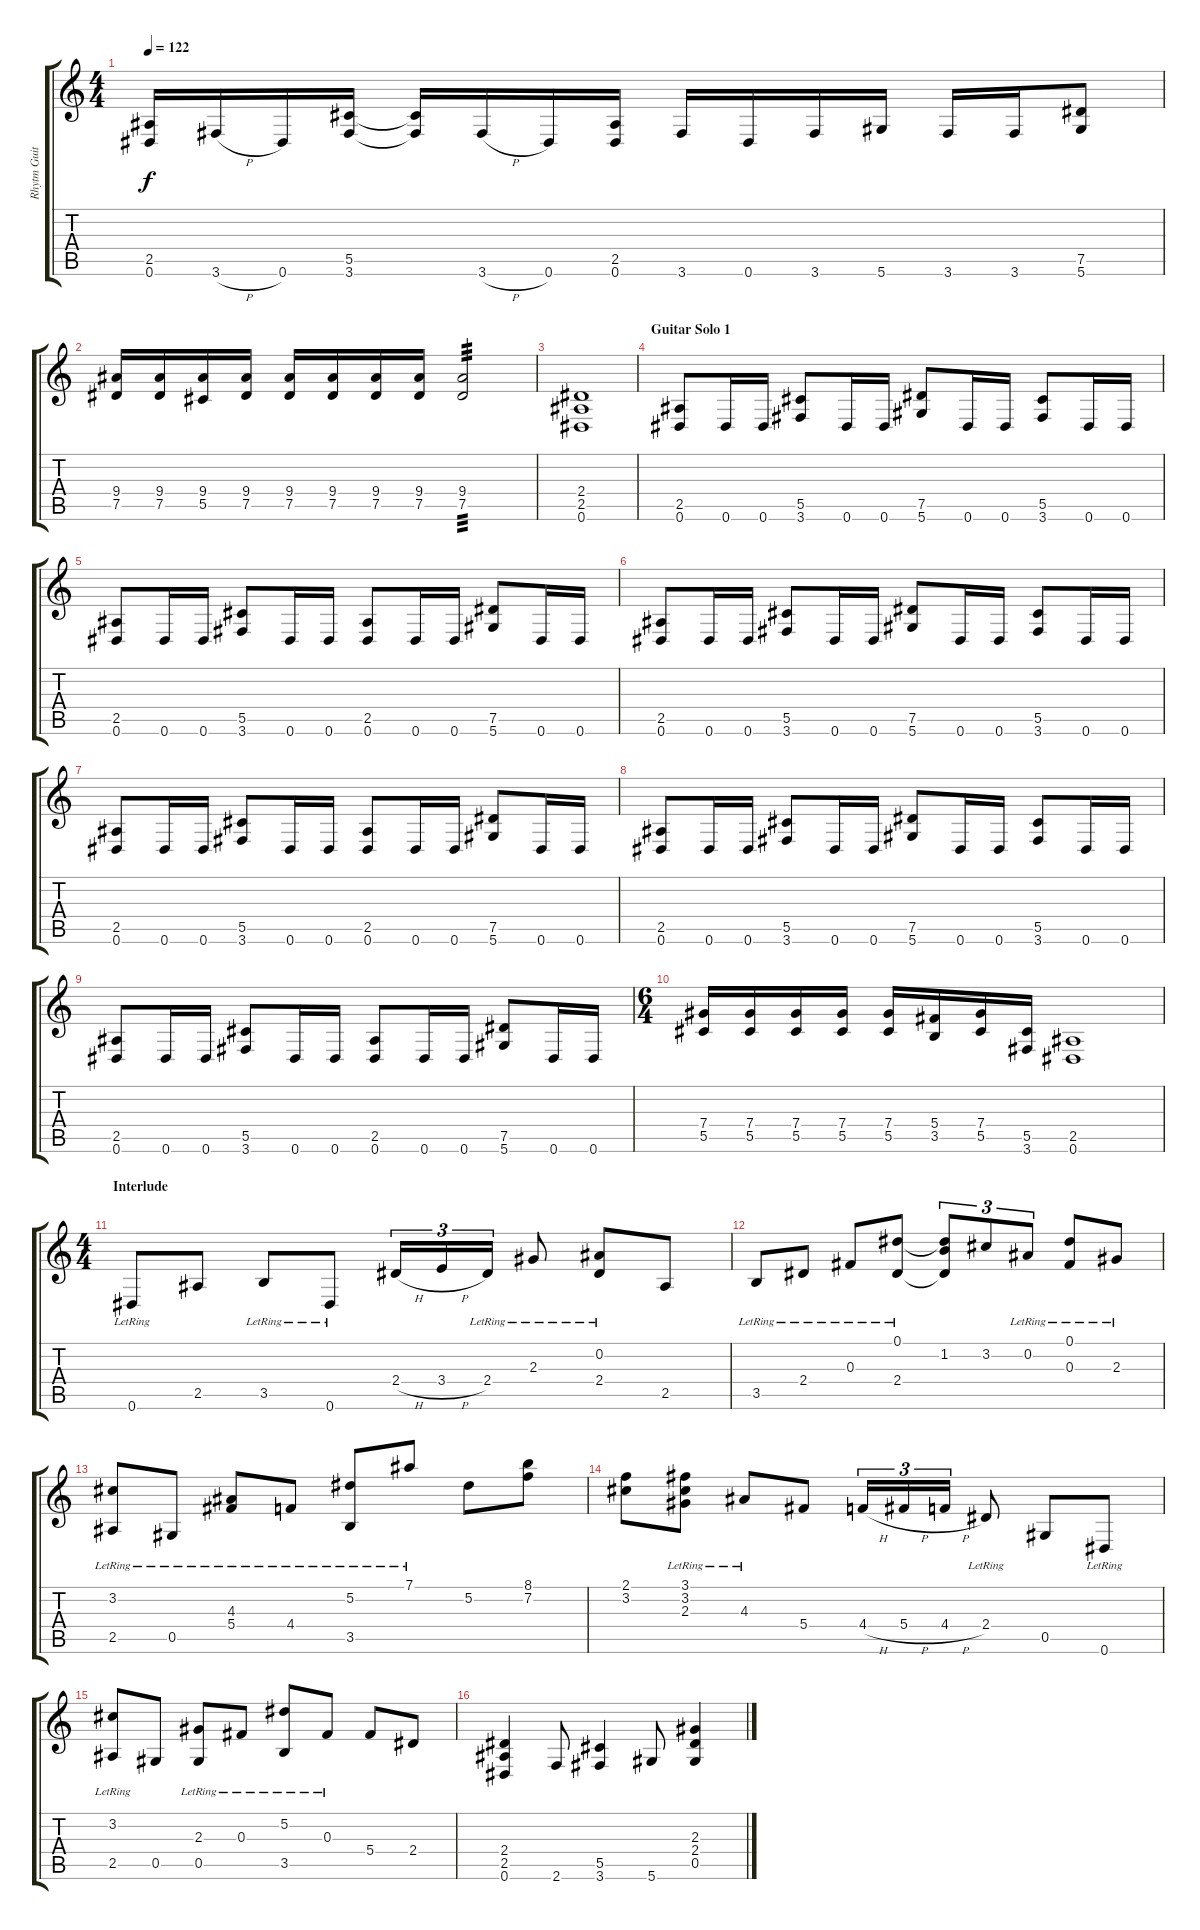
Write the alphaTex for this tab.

\track ("Rhytm Guitar/Classical Guitar" "Rhytm Guit") {instrument distortionguitar}
\staff {score tabs}
\tuning (Eb4 Bb3 Gb3 Db3 Ab2 Eb2) {hide}
\ts (4 4)
\tempo 122
\clef g2
\ks c
(2.5 0.6).16{dy f} 3.6{h}.16 0.6.16 (5.5 3.6).16 (5.5{t} 3.6{t}).16 3.6{h}.16 0.6.16 (2.5 0.6).16 3.6.16 0.6.16 3.6.16 5.6.16 3.6.16 3.6.16 (7.5 5.6).8 |
(9.4 7.5).16 (9.4 7.5).16 (9.4 5.5).16 (9.4 7.5).16 (9.4 7.5).16 (9.4 7.5).16 (9.4 7.5).16 (9.4 7.5).16 (9.4 7.5).2{tp 3} |
(2.4 2.5 0.6).1 |
\section ("" "Guitar Solo 1")
(2.5 0.6).8 0.6.16 0.6.16 (5.5 3.6).8 0.6.16 0.6.16 (7.5 5.6).8 0.6.16 0.6.16 (5.5 3.6).8 0.6.16 0.6.16 |
(2.5 0.6).8 0.6.16 0.6.16 (5.5 3.6).8 0.6.16 0.6.16 (2.5 0.6).8 0.6.16 0.6.16 (7.5 5.6).8 0.6.16 0.6.16 |
(2.5 0.6).8 0.6.16 0.6.16 (5.5 3.6).8 0.6.16 0.6.16 (7.5 5.6).8 0.6.16 0.6.16 (5.5 3.6).8 0.6.16 0.6.16 |
(2.5 0.6).8 0.6.16 0.6.16 (5.5 3.6).8 0.6.16 0.6.16 (2.5 0.6).8 0.6.16 0.6.16 (7.5 5.6).8 0.6.16 0.6.16 |
(2.5 0.6).8 0.6.16 0.6.16 (5.5 3.6).8 0.6.16 0.6.16 (7.5 5.6).8 0.6.16 0.6.16 (5.5 3.6).8 0.6.16 0.6.16 |
(2.5 0.6).8 0.6.16 0.6.16 (5.5 3.6).8 0.6.16 0.6.16 (2.5 0.6).8 0.6.16 0.6.16 (7.5 5.6).8 0.6.16 0.6.16 |
\ts (6 4)
(7.4 5.5).16 (7.4 5.5).16 (7.4 5.5).16 (7.4 5.5).16 (7.4 5.5).16 (5.4 3.5).16 (7.4 5.5).16 (5.5 3.6).16 (2.5 0.6).1 |
\ts (4 4)
\section ("" "Interlude")
0.6{lr}.8{instrument acousticguitarnylon} 2.5.8 3.5{lr}.8 0.6{lr}.8 2.4{h}.16{tu (3 2)} 3.4{h}.16{tu (3 2)} 2.4{lr}.16{tu (3 2)} 2.3{lr}.8 (0.2{lr} 2.4{lr}).8 2.5.8 |
3.5{lr}.8 2.4{lr}.8 0.3{lr}.8 (0.1{lr} 2.4{lr}).8 (0.1{t} 1.2 2.4{t}).8{tu (3 2)} 3.2.8{tu (3 2)} 0.2{lr}.8{tu (3 2)} (0.1{lr} 0.3).8 2.3{lr}.8 |
(3.2{lr} 2.5).8 0.5{lr}.8 (4.3{lr} 5.4{lr}).8 4.4{lr}.8 (5.2{lr} 3.5{lr}).8 7.1{lr}.8 5.2.8 (8.1 7.2).8 |
(2.1 3.2).8 (3.1{lr} 3.2{lr} 2.3).8 4.3{lr}.8 5.4.8 4.4{h}.16{tu (3 2)} 5.4{h}.16{tu (3 2)} 4.4{h}.16{tu (3 2)} 2.4{lr}.8 0.5.8 0.6{lr}.8 |
(3.2{lr} 2.5).8 0.5.8 (2.3 0.5{lr}).8 0.3{lr}.8 (5.2{lr} 3.5{lr}).8 0.3{lr}.8 5.4.8 2.4.8 |
(2.4 2.5 0.6).4 2.6.8 (5.5 3.6).4 5.6.8 (2.3 2.4 0.5).4
